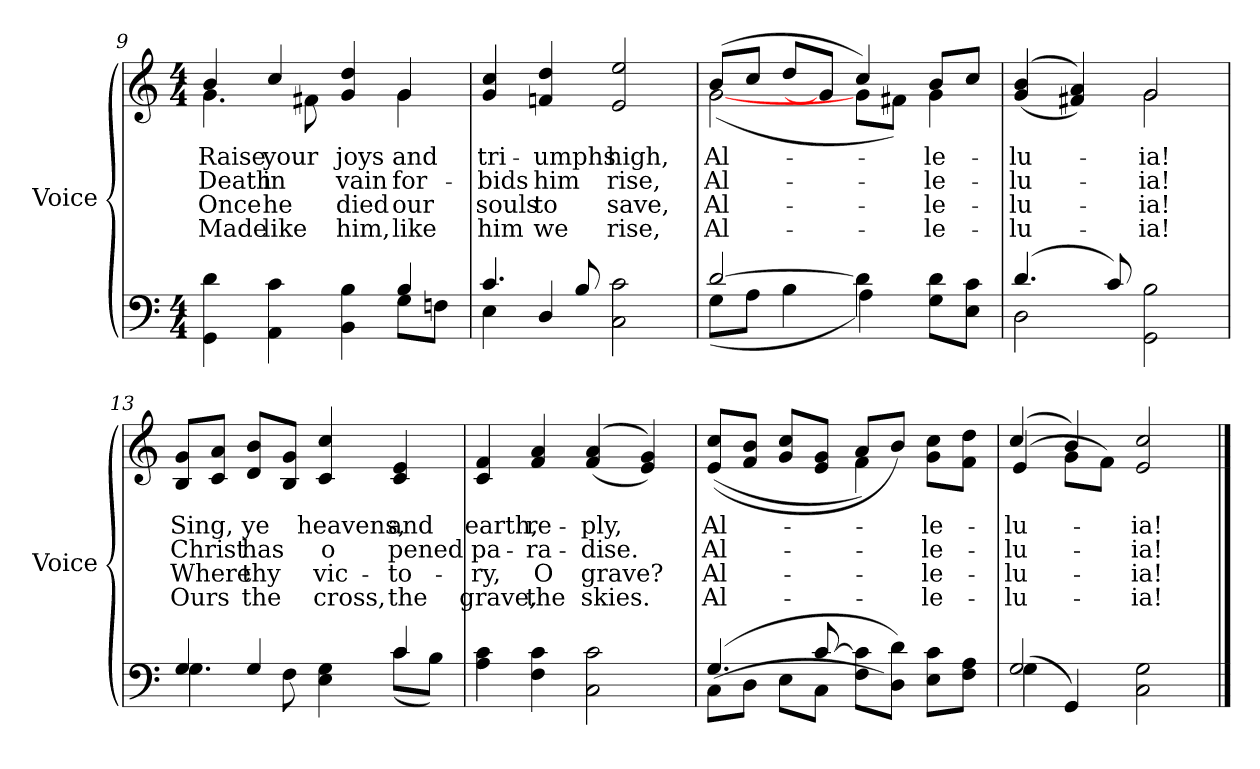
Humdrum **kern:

**kern	**kern	**text	**text	**text	**text
*part2	*part1	*part1	*part1	*part1	*part1
*staff2	*staff1	*staff1	*staff1	*staff1	*staff1
*I"Voice	*I"Voice	*	*	*	*
*I'Voice	*I'Voice	*	*	*	*
*clefF4	*clefG2	*	*	*	*
*k[]	*k[]	*	*	*	*
*C:	*C:	*	*	*	*
*M4/4	*M4/4	*	*	*	*
=9	=9	=9	=9	=9	=9
*^	*	*	*	*	*
!	!	!	!LO:LY:b:color=#000000	!LO:LY:b:color=#000000	!LO:LY:b:color=#000000	!LO:LY:b:color=#000000
*	*	*^	*	*	*	*
4GGi\ 4di	2ryy	4bi/	4.gi\	Raise	Death	Once	Made
!	!	!	!	!LO:LY:b:color=#000000	!LO:LY:b:color=#000000	!LO:LY:b:color=#000000	!LO:LY:b:color=#000000
4AAi\ 4ci	.	4cci/	.	your	in	he	like
.	.	.	8f#Xi\	.	.	.	.
!	!	!	!	!LO:LY:b:color=#000000	!LO:LY:b:color=#000000	!LO:LY:b:color=#000000	!LO:LY:b:color=#000000
4BBi\ 4Bi	4ryy	4gi/ 4ddi	4ryy	joys	vain	died	him,
!	!	!	!	!LO:LY:b:color=#000000	!LO:LY:b:color=#000000	!LO:LY:b:color=#000000	!LO:LY:b:color=#000000
4Bi/	8Gi\L	4gi/	4gi\	and	for-	our	like
.	8Fni\J	.	.	.	.	.	.
*	*	*v	*v	*	*	*	*
!!LO:LB:g=z
=10	=10	=10	=10	=10	=10	=10
!	!	!	!LO:LY:b:color=#000000	!LO:LY:b:color=#000000	!LO:LY:b:color=#000000	!LO:LY:b:color=#000000
4.ci/	4Ei\	4gi/ 4cci	tri-	-bids	souls	him
!	!	!	!LO:LY:b:color=#000000	!LO:LY:b:color=#000000	!LO:LY:b:color=#000000	!LO:LY:b:color=#000000
.	4Di/	4fni/ 4ddi	-umphs	him	to	we
8Bi/	.	.	.	.	.	.
!	!	!	!LO:LY:b:color=#000000	!LO:LY:b:color=#000000	!LO:LY:b:color=#000000	!LO:LY:b:color=#000000
2Ci\ 2ci	2ryy	2ei/ 2eei	high,	rise,	save,	rise,
=11	=11	=11	=11	=11	=11	=11
!	!	!	!LO:LY:b:color=#000000	!LO:LY:b:color=#000000	!LO:LY:b:color=#000000	!LO:LY:b:color=#000000
*	*	*^	*	*	*	*
[2di/	(8Gi\L	(8bi/L	([2gi\	Al-	Al-	Al-	Al-
.	8Ai\J	8cci/J	.	.	.	.	.
.	4Bi\	8ddi/L	.	.	.	.	.
.	.	8gi/J]	.	.	.	.	.
4di\]	4Ai\)	4cci/)	8gi\L	.	.	.	.
.	.	.	8f#Xi\J)	.	.	.	.
!	!	!	!	!LO:LY:b:color=#000000	!LO:LY:b:color=#000000	!LO:LY:b:color=#000000	!LO:LY:b:color=#000000
8Gi\ 8di\L	4ryy	8bi/L	4gi\	-le-	-le-	-le-	-le-
8Ei\ 8ci\J	.	8cci/J	.	.	.	.	.
=12	=12	=12	=12	=12	=12	=12	=12
!	!	!	!	!LO:LY:b:color=#000000	!LO:LY:b:color=#000000	!LO:LY:b:color=#000000	!LO:LY:b:color=#000000
(4.di/	2Di\	((4gi/ 4bi	2ryy	-lu-	-lu-	-lu-	-lu-
.	.	4f#Xi/ 4ai))	.	.	.	.	.
8ci/)	.	.	.	.	.	.	.
!	!	!	!	!LO:LY:b:color=#000000	!LO:LY:b:color=#000000	!LO:LY:b:color=#000000	!LO:LY:b:color=#000000
2GGi\ 2Bi	2ryy	2gi/	2gi\	-ia!	-ia!	-ia!	-ia!
*	*	*v	*v	*	*	*	*
!!LO:LB:g=z
=13	=13	=13	=13	=13	=13	=13
*	*	*^	*	*	*	*
!	!	!	!	!LO:LY:b:color=#000000	!LO:LY:b:color=#000000	!LO:LY:b:color=#000000	!LO:LY:b:color=#000000
*	*	*v	*v	*	*	*	*
4Gi/	4.Gi\	8Bi/ 8gi/L	Sing,	Christ	Where	Ours
.	.	8ci/ 8ai/J	.	.	.	.
!	!	!	!LO:LY:b:color=#000000	!LO:LY:b:color=#000000	!LO:LY:b:color=#000000	!LO:LY:b:color=#000000
4Gi/	.	8di/ 8bi/L	ye	has	thy	the
.	8Fi\	8Bi/ 8gi/J	.	.	.	.
!	!	!	!LO:LY:b:color=#000000	!LO:LY:b:color=#000000	!LO:LY:b:color=#000000	!LO:LY:b:color=#000000
4Ei\ 4Gi	4ryy	4ci/ 4cci	heavens,	o	vic-	cross,
!	!	!	!LO:LY:b:color=#000000	!LO:LY:b:color=#000000	!LO:LY:b:color=#000000	!LO:LY:b:color=#000000
4ci/	(8ci\L	4ci/ 4ei	and	pened	-to-	the
.	8Bi\J)	.	.	.	.	.
*v	*v	*	*	*	*	*
=14	=14	=14	=14	=14	=14
*^	*	*	*	*	*
!	!	!	!LO:LY:b:color=#000000	!LO:LY:b:color=#000000	!LO:LY:b:color=#000000	!LO:LY:b:color=#000000
*v	*v	*	*	*	*	*
4Ai\ 4ci	4ci/ 4fi	earth,	pa-	-ry,	grave,
!	!	!LO:LY:b:color=#000000	!LO:LY:b:color=#000000	!LO:LY:b:color=#000000	!LO:LY:b:color=#000000
4Fi\ 4ci	4fi/ 4ai	re-	-ra-	O	the
!	!	!LO:LY:b:color=#000000	!LO:LY:b:color=#000000	!LO:LY:b:color=#000000	!LO:LY:b:color=#000000
2Ci\ 2ci	((4fi/ 4ai	-ply,	-dise.	grave?	skies.
.	4ei/ 4gi))	.	.	.	.
!!LO:LB:g=z
=15	=15	=15	=15	=15	=15
*^	*	*	*	*	*
!	!	!	!LO:LY:b:color=#000000	!LO:LY:b:color=#000000	!LO:LY:b:color=#000000	!LO:LY:b:color=#000000
*	*	*^	*	*	*	*
(4.Gi/	(8Ci\L	((8ei/ 8cci/L	8ryy	Al-	Al-	Al-	Al-
.	8Di\J	8fi/ 8bi/J	8ryy	.	.	.	.
.	8Ei\L	8gi/ 8cci/L	4ryy	.	.	.	.
[8ci/	8Ci\J	8ei/ 8gi/J	.	.	.	.	.
8Fi\ 8ci]\L	8ryy	8ai/L)	4fi\	.	.	.	.
8Di\ 8di\J)	8Di\yy)	8bi/J)	.	.	.	.	.
!	!	!	!	!LO:LY:b:color=#000000	!LO:LY:b:color=#000000	!LO:LY:b:color=#000000	!LO:LY:b:color=#000000
8Ei\ 8ci\L	4ryy	8gi\ 8cci\L	4ryy	-le-	-le-	-le-	-le-
8Fi\ 8Ai\J	.	8fi\ 8ddi\J	.	.	.	.	.
=16	=16	=16	=16	=16	=16	=16	=16
!	!	!	!	!LO:LY:b:color=#000000	!LO:LY:b:color=#000000	!LO:LY:b:color=#000000	!LO:LY:b:color=#000000
2Gi/	(4Gi\	(4cci/	(4ei/	-lu-	-lu-	-lu-	-lu-
.	4GGi/)	4bi/)	8gi\L	.	.	.	.
.	.	.	8fi\J)	.	.	.	.
!	!	!	!	!LO:LY:b:color=#000000	!LO:LY:b:color=#000000	!LO:LY:b:color=#000000	!LO:LY:b:color=#000000
2Ci\ 2Gi	2ryy	2ei/ 2cci	2ryy	-ia!	-ia!	-ia!	-ia!
*v	*v	*	*	*	*	*	*
*	*v	*v	*	*	*	*
==	==	==	==	==	==
*-	*-	*-	*-	*-	*-
